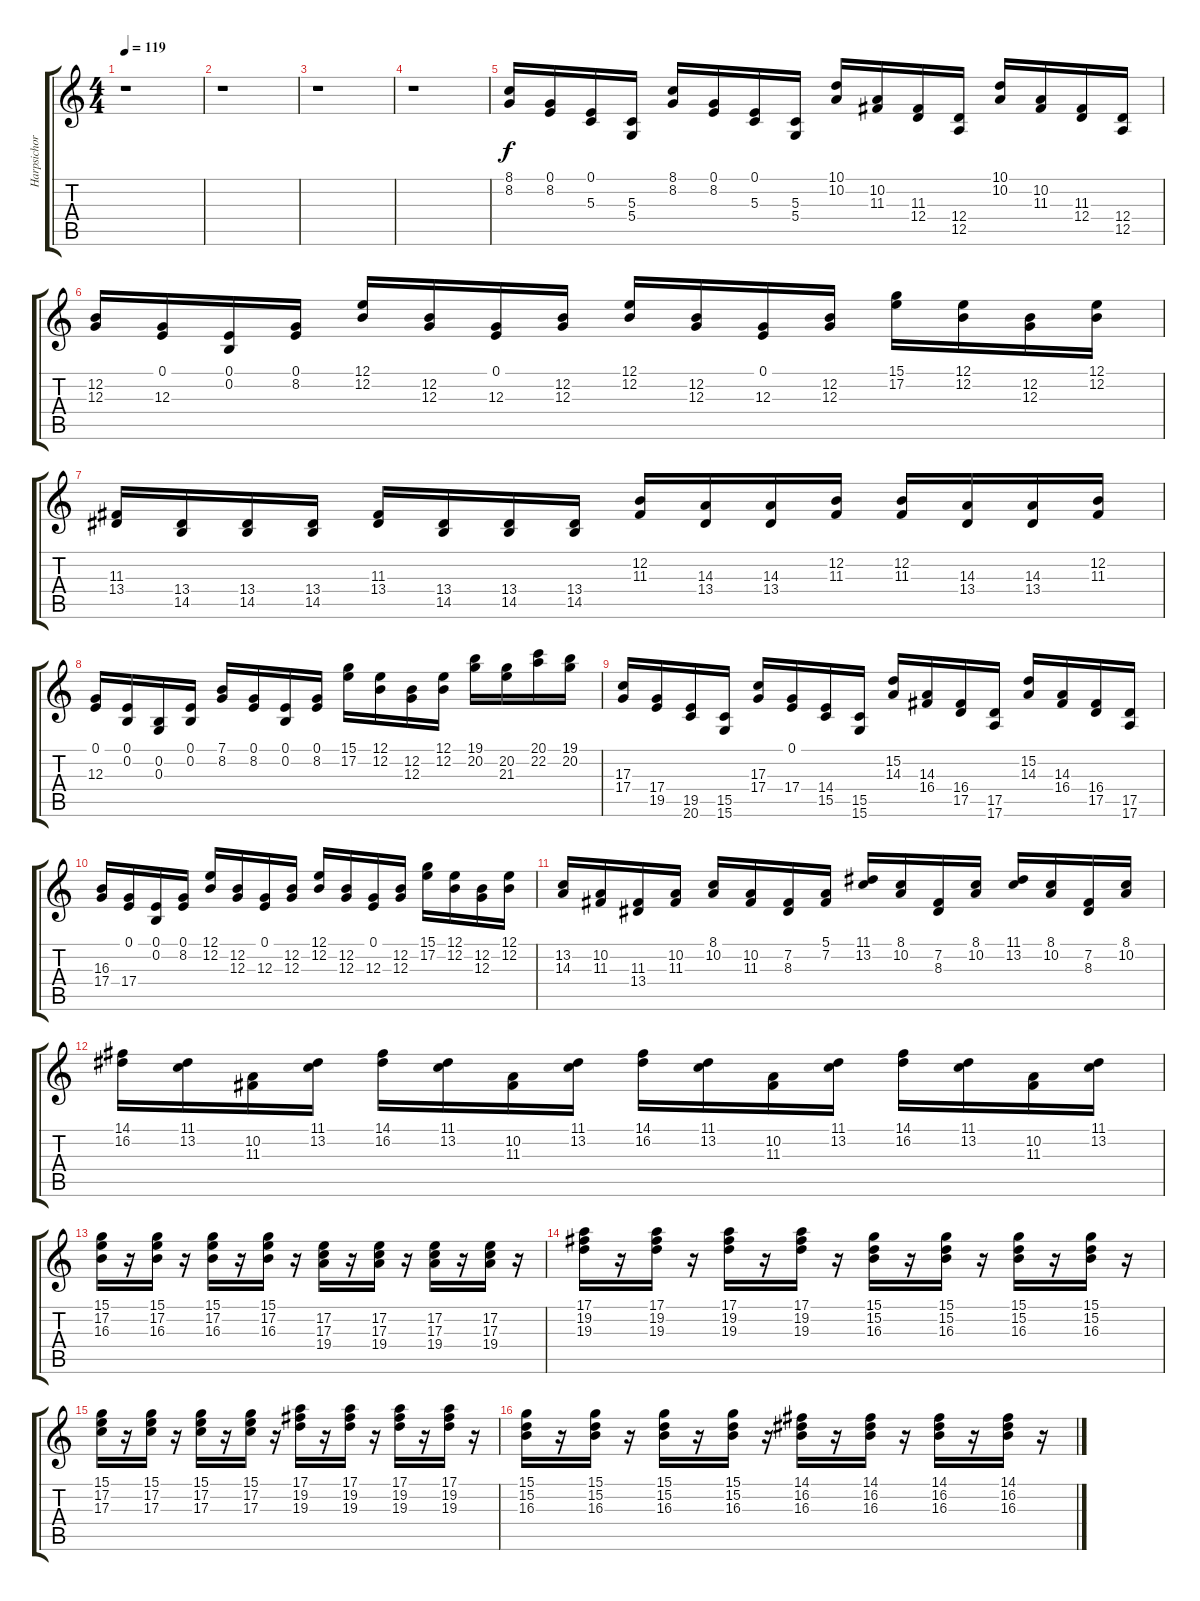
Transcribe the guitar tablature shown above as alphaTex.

\track ("Harpsichord" "Harpsichor") {instrument harpsichord}
\staff {score tabs}
\tuning (E4 B3 G3 D3 A2 E2) {hide}
\ts (4 4)
\tempo 119
\clef g2
\ks c
r.1{dy f} |
r.1 |
r.1 |
r.1 |
(8.1 8.2).16 (0.1 8.2).16 (0.1 5.3).16 (5.3 5.4).16 (8.1 8.2).16 (0.1 8.2).16 (0.1 5.3).16 (5.3 5.4).16 (10.1 10.2).16 (10.2 11.3).16 (11.3 12.4).16 (12.4 12.5).16 (10.1 10.2).16 (10.2 11.3).16 (11.3 12.4).16 (12.4 12.5).16 |
(12.2 12.3).16 (0.1 12.3).16 (0.1 0.2).16 (0.1 8.2).16 (12.1 12.2).16 (12.2 12.3).16 (0.1 12.3).16 (12.2 12.3).16 (12.1 12.2).16 (12.2 12.3).16 (0.1 12.3).16 (12.2 12.3).16 (15.1 17.2).16 (12.1 12.2).16 (12.2 12.3).16 (12.1 12.2).16 |
(11.3 13.4).16 (13.4 14.5).16 (13.4 14.5).16 (13.4 14.5).16 (11.3 13.4).16 (13.4 14.5).16 (13.4 14.5).16 (13.4 14.5).16 (12.2 11.3).16 (14.3 13.4).16 (14.3 13.4).16 (12.2 11.3).16 (12.2 11.3).16 (14.3 13.4).16 (14.3 13.4).16 (12.2 11.3).16 |
(0.1 12.3).16 (0.1 0.2).16 (0.2 0.3).16 (0.1 0.2).16 (7.1 8.2).16 (0.1 8.2).16 (0.1 0.2).16 (0.1 8.2).16 (15.1 17.2).16 (12.1 12.2).16 (12.2 12.3).16 (12.1 12.2).16 (19.1 20.2).16 (20.2 21.3).16 (20.1 22.2).16 (19.1 20.2).16 |
(17.3 17.4).16 (17.4 19.5).16 (19.5 20.6).16 (15.5 15.6).16 (17.3 17.4).16 (0.1 17.4).16 (14.4 15.5).16 (15.5 15.6).16 (15.2 14.3).16 (14.3 16.4).16 (16.4 17.5).16 (17.5 17.6).16 (15.2 14.3).16 (14.3 16.4).16 (16.4 17.5).16 (17.5 17.6).16 |
(16.3 17.4).16 (0.1 17.4).16 (0.1 0.2).16 (0.1 8.2).16 (12.1 12.2).16 (12.2 12.3).16 (0.1 12.3).16 (12.2 12.3).16 (12.1 12.2).16 (12.2 12.3).16 (0.1 12.3).16 (12.2 12.3).16 (15.1 17.2).16 (12.1 12.2).16 (12.2 12.3).16 (12.1 12.2).16 |
(13.2 14.3).16 (10.2 11.3).16 (11.3 13.4).16 (10.2 11.3).16 (8.1 10.2).16 (10.2 11.3).16 (7.2 8.3).16 (5.1 7.2).16 (11.1 13.2).16 (8.1 10.2).16 (7.2 8.3).16 (8.1 10.2).16 (11.1 13.2).16 (8.1 10.2).16 (7.2 8.3).16 (8.1 10.2).16 |
(14.1 16.2).16 (11.1 13.2).16 (10.2 11.3).16 (11.1 13.2).16 (14.1 16.2).16 (11.1 13.2).16 (10.2 11.3).16 (11.1 13.2).16 (14.1 16.2).16 (11.1 13.2).16 (10.2 11.3).16 (11.1 13.2).16 (14.1 16.2).16 (11.1 13.2).16 (10.2 11.3).16 (11.1 13.2).16 |
(15.1 17.2 16.3).16 r.16 (15.1 17.2 16.3).16 r.16 (15.1 17.2 16.3).16 r.16 (15.1 17.2 16.3).16 r.16 (17.2 17.3 19.4).16 r.16 (17.2 17.3 19.4).16 r.16 (17.2 17.3 19.4).16 r.16 (17.2 17.3 19.4).16 r.16 |
(17.1 19.2 19.3).16 r.16 (17.1 19.2 19.3).16 r.16 (17.1 19.2 19.3).16 r.16 (17.1 19.2 19.3).16 r.16 (15.1 15.2 16.3).16 r.16 (15.1 15.2 16.3).16 r.16 (15.1 15.2 16.3).16 r.16 (15.1 15.2 16.3).16 r.16 |
(15.1 17.2 17.3).16 r.16 (15.1 17.2 17.3).16 r.16 (15.1 17.2 17.3).16 r.16 (15.1 17.2 17.3).16 r.16 (17.1 19.2 19.3).16 r.16 (17.1 19.2 19.3).16 r.16 (17.1 19.2 19.3).16 r.16 (17.1 19.2 19.3).16 r.16 |
(15.1 15.2 16.3).16 r.16 (15.1 15.2 16.3).16 r.16 (15.1 15.2 16.3).16 r.16 (15.1 15.2 16.3).16 r.16 (14.1 16.2 16.3).16 r.16 (14.1 16.2 16.3).16 r.16 (14.1 16.2 16.3).16 r.16 (14.1 16.2 16.3).16 r.16
